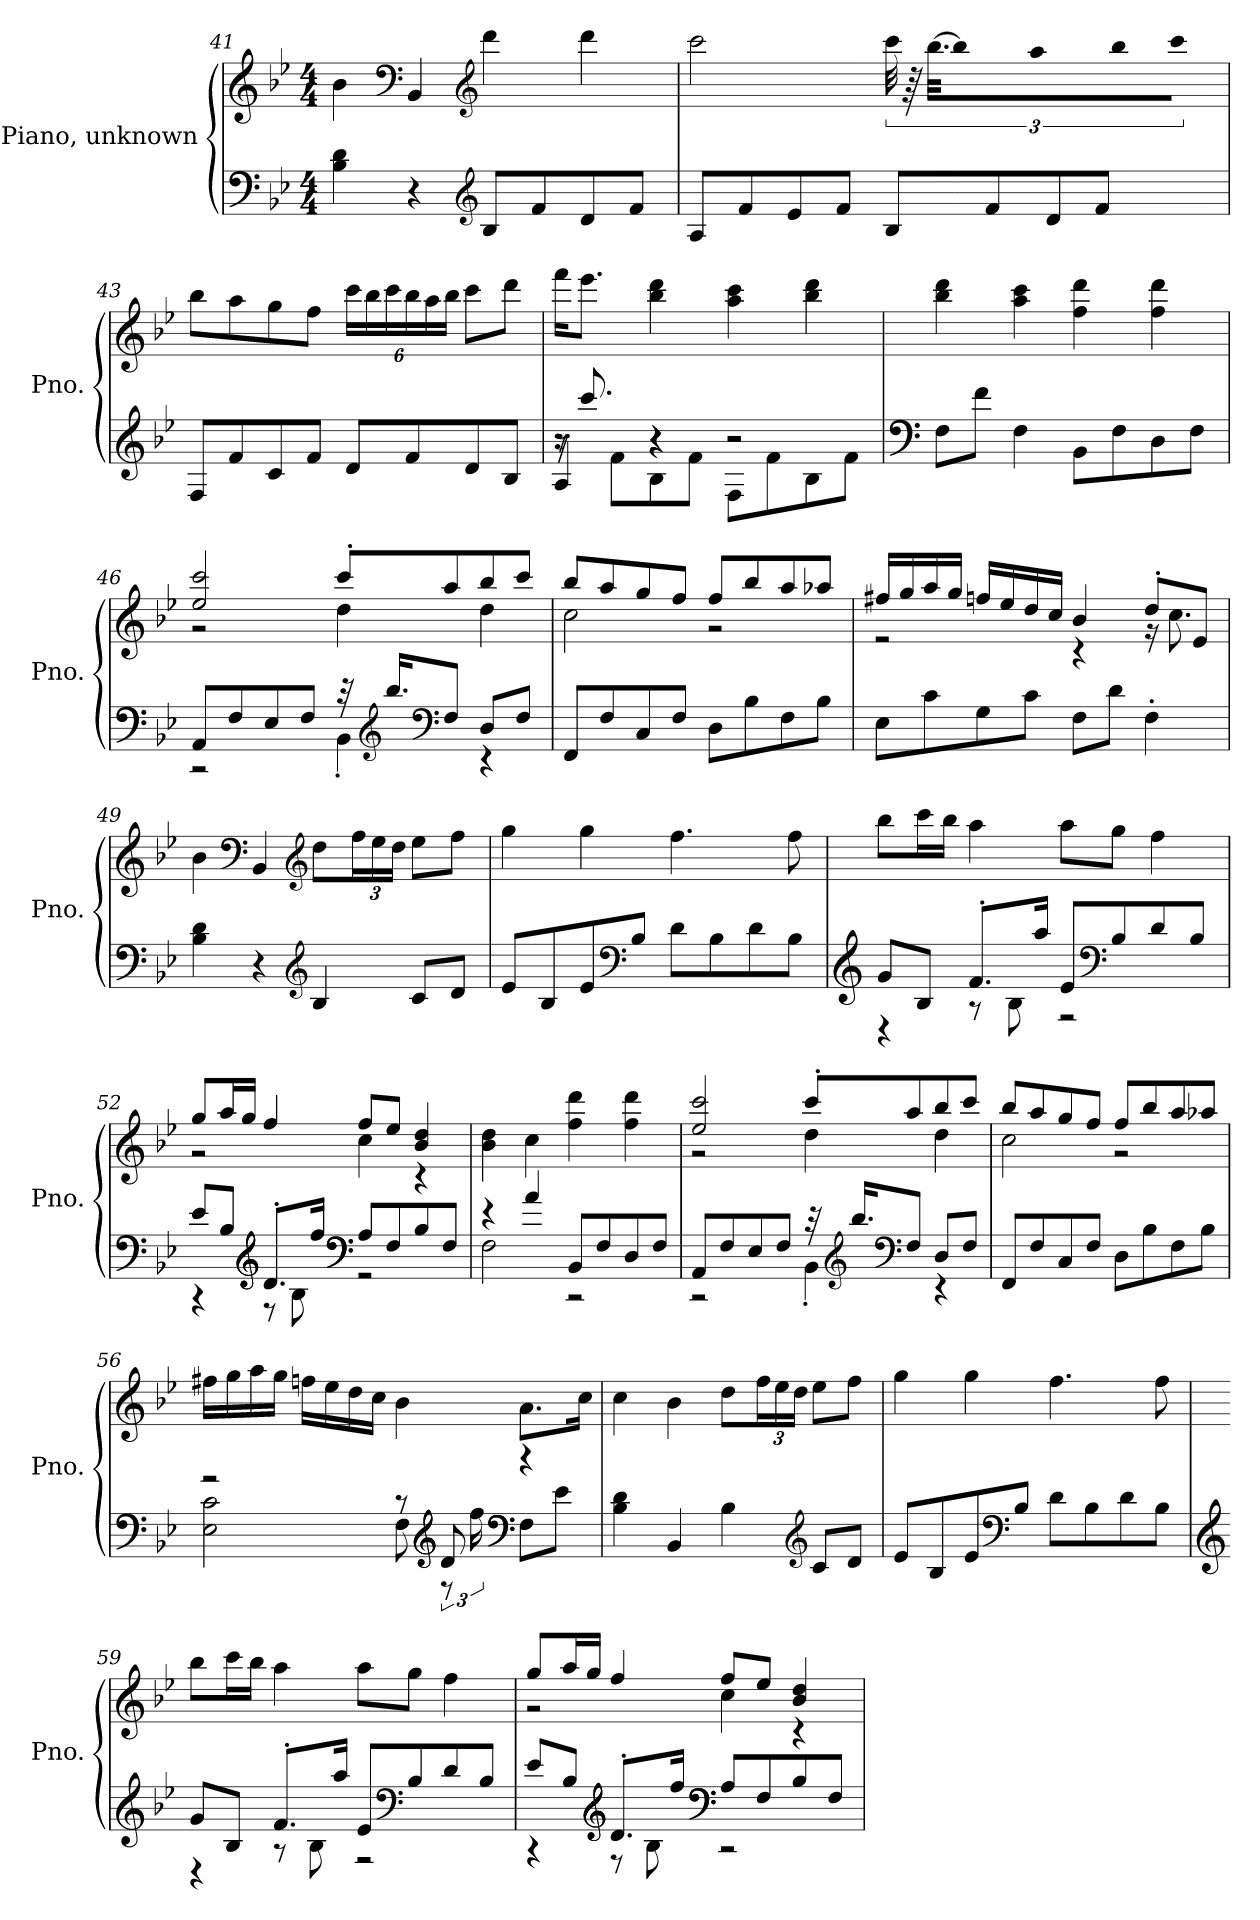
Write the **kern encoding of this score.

**kern	**kern
*part1	*part1
*staff2	*staff1
*I"Piano, unknown	*
*I'Pno.	*
!!LO:LB:g=z
*clefF4	*clefG2
*k[b-e-]	*k[b-e-]
*M4/4	*M4/4
=41	=41
4B-\ 4d\	4b-\
*	*clefF4
4r	4BB-/
*clefG2	*clefG2
8B-/L	4ddd\
8f/	.
8d/	4ddd\
8f/J	.
=42	=42
8A/L	2ccc\
8f/	.
8e-/	.
8f/J	.
8B-/L	48ccc\
.	96r
.	[48.bb-\KLL
.	16bb-\J]
8f/	8aa\
8d/	8bb-\
8f/J	8ccc\J
=43	=43
8F/L	8bb-\L
8f/	8aa\
8c/	8gg\
8f/J	8ff\J
*	*Xbrackettup
8d/L	24ccc\LL
.	24bb-\
.	24ccc\
8f/	24bb-\
.	24aa\
.	24bb-\JJ
8d/	8ccc\L
8B-/J	8ddd\J
!!LO:LB:g=z
=44	=44
*^	*
*	*^	*
16r	8r	4A'/	16fff\KL
8.ccc/	.	.	8.eee-\J
.	8f\L	.	.
4r	8B-\	4r	4bb-\ 4ddd\
.	8f\J	.	.
2r	8F\L	2r	4aa\ 4ccc\
.	8f\	.	.
.	8B-\	.	4bb-\ 4ddd\
.	8f\J	.	.
*v	*v	*v	*
=45	=45
*clefF4	*
8F\L	4bb-\ 4ddd\
8f\J	.
4F\	4aa\ 4ccc\
8BB-\L	4ff\ 4ddd\
8F\	.
8D\	4ff\ 4ddd\
8F\J	.
=46	=46
*^	*^
8AA/L	2r	2ee-/ 2ccc/	2r
8F/	.	.	.
8E-/	.	.	.
8F/J	.	.	.
32r	4BB-'\	8ccc'/L	4dd\
*clefG2	*	*	*
16.bb-/KL	.	.	.
*clefF4	*	*	*
8F/J	.	8aa/	.
8D/L	4r	8bb-/	4dd\
8F/J	.	8ccc/J	.
*v	*v	*	*
=47	=47	=47
8FF/L	8bb-/L	2cc\
8F/	8aa/	.
8C/	8gg/	.
8F/J	8ff/J	.
8D\L	8ff/L	2r
8B-\	8bb-/	.
8F\	8aa/	.
8B-\J	8aa-X/J	.
!!LO:PB:g=z	!!
=48	=48	=48
8E-\L	16ff#X/LL	2r
.	16gg/	.
8c\	16aa/	.
.	16gg/JJ	.
8G\	16ffn/LL	.
.	16ee-/	.
8c\J	16dd/	.
.	16cc/JJ	.
8F\L	4b-/	4r
8d\J	.	.
4F'\	8dd'/L	16r
.	.	8.cc\
.	8e-/J	.
*	*v	*v
=49	=49
4B-\ 4d\	4b-\
*	*clefF4
4r	4BB-/
*clefG2	*clefG2
4B-/	8dd\L
.	24ff\L
.	24ee-\
.	24dd\JJ
8c/L	8ee-\L
8d/J	8ff\J
=50	=50
8e-/L	4gg\
8B-/	.
8e-/	4gg\
*clefF4	*
8B-/J	.
8d\L	4.ff\
8B-\	.
8d\	.
8B-\J	8ff\
!!LO:LB:g=z
=51	=51
*clefG2	*
*^	*
8g/L	4r	8bb-\L
8B-/J	.	16ccc\L
.	.	16bb-\JJ
8.f'/L	8r	4aa\
.	8B-\	.
16aa/Jk	.	.
8e-/L	2r	8aa\L
*clefF4	*	*
8B-/	.	8gg\J
8d/	.	4ff\
8B-/J	.	.
=52	=52	=52
*	*	*^
8e-/L	4r	8gg/L	2r
8B-/J	.	16aa/L	.
.	.	16gg/JJ	.
*clefG2	*	*	*
8.d'/L	8r	4ff/	.
.	8B-\	.	.
16ff/Jk	.	.	.
*clefF4	*	*	*
8A/L	2r	8ff/L	4cc\
8F/	.	8ee-/J	.
8B-/	.	4b-/ 4dd/	4r
8F/J	.	.	.
*	*	*v	*v
=53	=53	=53
4r	2F\	4b-\ 4dd\
4a/	.	4cc\
8BB-/L	2r	4ff\ 4ddd\
8F/	.	.
8D/	.	4ff\ 4ddd\
8F/J	.	.
!!LO:LB:g=z
=54	=54	=54
*	*	*^
8AA/L	2r	2ee-/ 2ccc/	2r
8F/	.	.	.
8E-/	.	.	.
8F/J	.	.	.
32r	4BB-'\	8ccc'/L	4dd\
*clefG2	*	*	*
16.bb-/KL	.	.	.
*clefF4	*	*	*
8F/J	.	8aa/	.
8D/L	4r	8bb-/	4dd\
8F/J	.	8ccc/J	.
*v	*v	*	*
=55	=55	=55
8FF/L	8bb-/L	2cc\
8F/	8aa/	.
8C/	8gg/	.
8F/J	8ff/J	.
8D\L	8ff/L	2r
8B-\	8bb-/	.
8F\	8aa/	.
8B-\J	8aa-X/J	.
*	*v	*v
=56	=56
*^	*
2r	2E-\ 2c\	16ff#X\LL
.	.	16gg\
.	.	16aa\
.	.	16gg\JJ
.	.	16ffn\LL
.	.	16ee-\
.	.	16dd\
.	.	16cc\JJ
8r	8F\	4b-\
*clefG2	*	*
8d/	12r	.
.	24ff\	.
*clefF4	*	*
4r	8F\L	8.a\L
.	8e-\J	.
.	.	16cc\Jk
*v	*v	*
!!LO:LB:g=z
=57	=57
4B-\ 4d\	4cc\
4BB-/	4b-\
4B-\	8dd\L
.	24ff\L
.	24ee-\
.	24dd\JJ
*clefG2	*
8c/L	8ee-\L
8d/J	8ff\J
=58	=58
8e-/L	4gg\
8B-/	.
8e-/	4gg\
*clefF4	*
8B-/J	.
8d\L	4.ff\
8B-\	.
8d\	.
8B-\J	8ff\
=59	=59
*clefG2	*
*^	*
8g/L	4r	8bb-\L
8B-/J	.	16ccc\L
.	.	16bb-\JJ
8.f'/L	8r	4aa\
.	8B-\	.
16aa/Jk	.	.
8e-/L	2r	8aa\L
*clefF4	*	*
8B-/	.	8gg\J
8d/	.	4ff\
8B-/J	.	.
!!LO:LB:g=z
=60	=60	=60
*	*	*^
8e-/L	4r	8gg/L	2r
8B-/J	.	16aa/L	.
.	.	16gg/JJ	.
*clefG2	*	*	*
8.d'/L	8r	4ff/	.
.	8B-\	.	.
16ff/Jk	.	.	.
*clefF4	*	*	*
8A/L	2r	8ff/L	4cc\
8F/	.	8ee-/J	.
8B-/	.	4b-/ 4dd/	4r
8F/J	.	.	.
*v	*v	*	*
*	*v	*v
=	=
*-	*-
